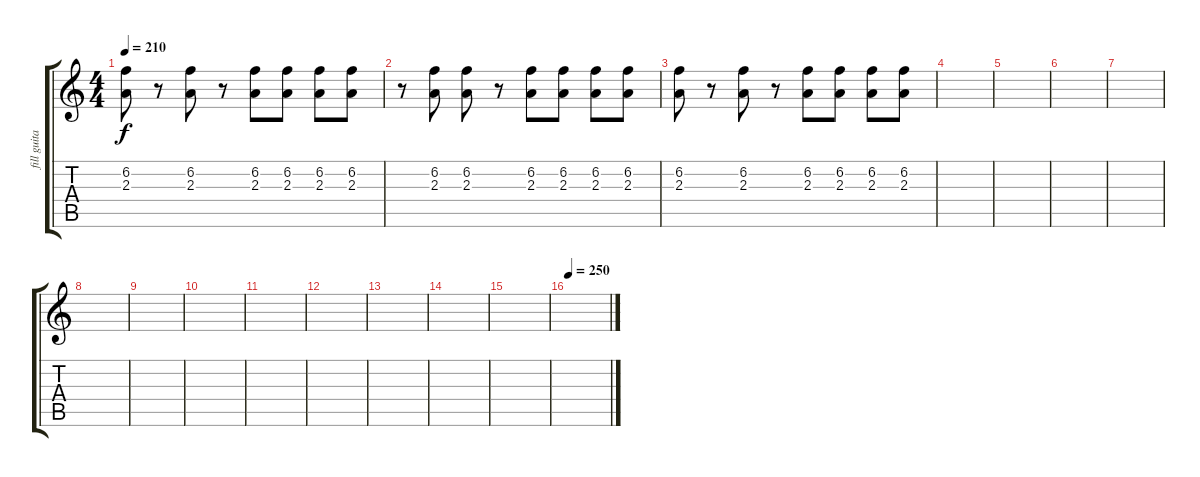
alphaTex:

\track ("fill guitar" "fill guita") {instrument overdrivenguitar}
\staff {score tabs}
\tuning (E4 B3 G3 D3 A2 D2) {hide}
\ts (4 4)
\tempo 210
\clef g2
\ks c
(6.2 2.3).8{dy f} r.8 (6.2 2.3).8 r.8 (6.2 2.3).8 (6.2 2.3).8 (6.2 2.3).8 (6.2 2.3).8 |
r.8 (6.2 2.3).8 (6.2 2.3).8 r.8 (6.2 2.3).8 (6.2 2.3).8 (6.2 2.3).8 (6.2 2.3).8 |
(6.2 2.3).8 r.8 (6.2 2.3).8 r.8 (6.2 2.3).8 (6.2 2.3).8 (6.2 2.3).8 (6.2 2.3).8 |
|
|
|
|
|
|
|
|
|
|
|
|
\tempo 250
